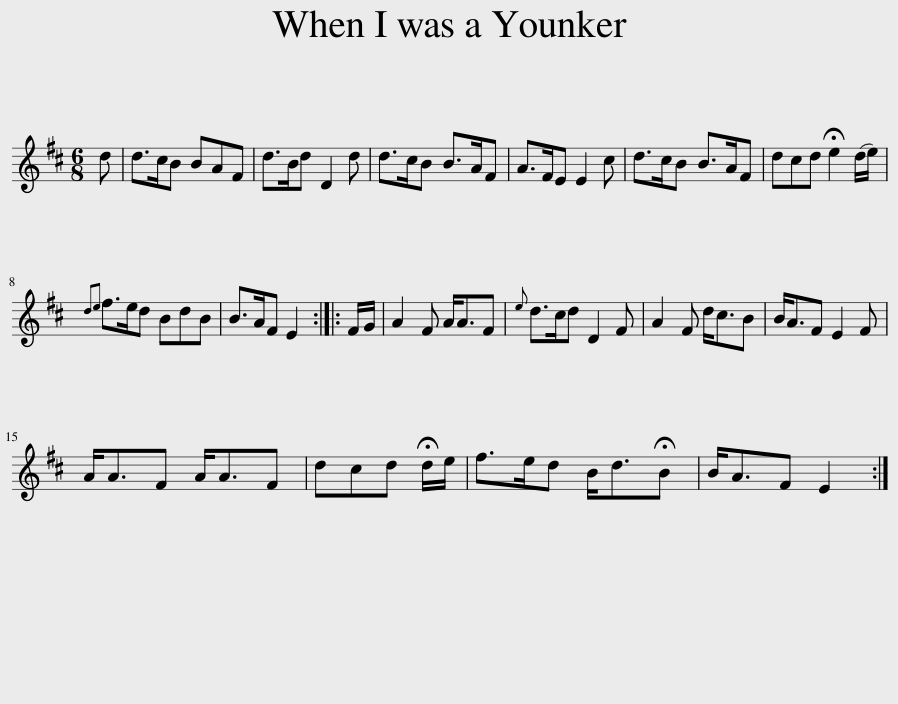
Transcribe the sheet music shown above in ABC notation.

X:1
L:1/8
M:6/8
I:linebreak $
K:D
V:1 treble
V:1
 d | d>cB BAF | d>Bd D2 d | d>cB B>AF | A>FE E2 c | %5
 d>cB B>AF | dcd !fermata!e2 (d/e/) |${de} f>ed BdB | B>AF E2 :: F/G/ | %10
 A2 F A<AF |{e} d>cd D2 F | A2 F d<cB | B<AF E2 F |$ A<AF A<AF | %15
 dcd !fermata!d/e/ | f>ed B<d!fermata!B | B<AF E2 :| %18
